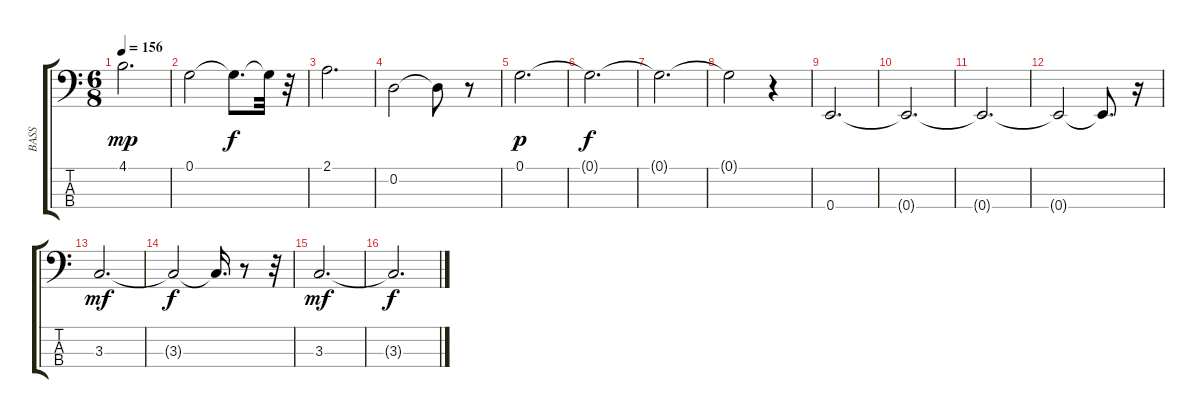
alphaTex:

\track ("BASS" "BASS") {instrument acousticbass}
\staff {score tabs}
\tuning (G2 D2 A1 E1) {hide}
\ts (6 8)
\tempo 156
\clef f4
\ks c
4.1.2{d dy mp} |
0.1.2 0.1{t}.8{d dy f} 0.1{t}.32 r.32 |
2.1.2{d} |
0.2.2 0.2{t}.8 r.8 |
0.1.2{d dy p} |
0.1{t}.2{d dy f} |
0.1{t}.2{d} |
0.1{t}.2 r.4 |
0.4.2{d} |
0.4{t}.2{d} |
0.4{t}.2{d} |
0.4{t}.2 0.4{t}.8{d} r.16 |
3.3.2{d dy mf} |
3.3{t}.2{dy f} 3.3{t}.16{d} r.8 r.32 |
3.3.2{d dy mf} |
3.3{t}.2{d dy f}
